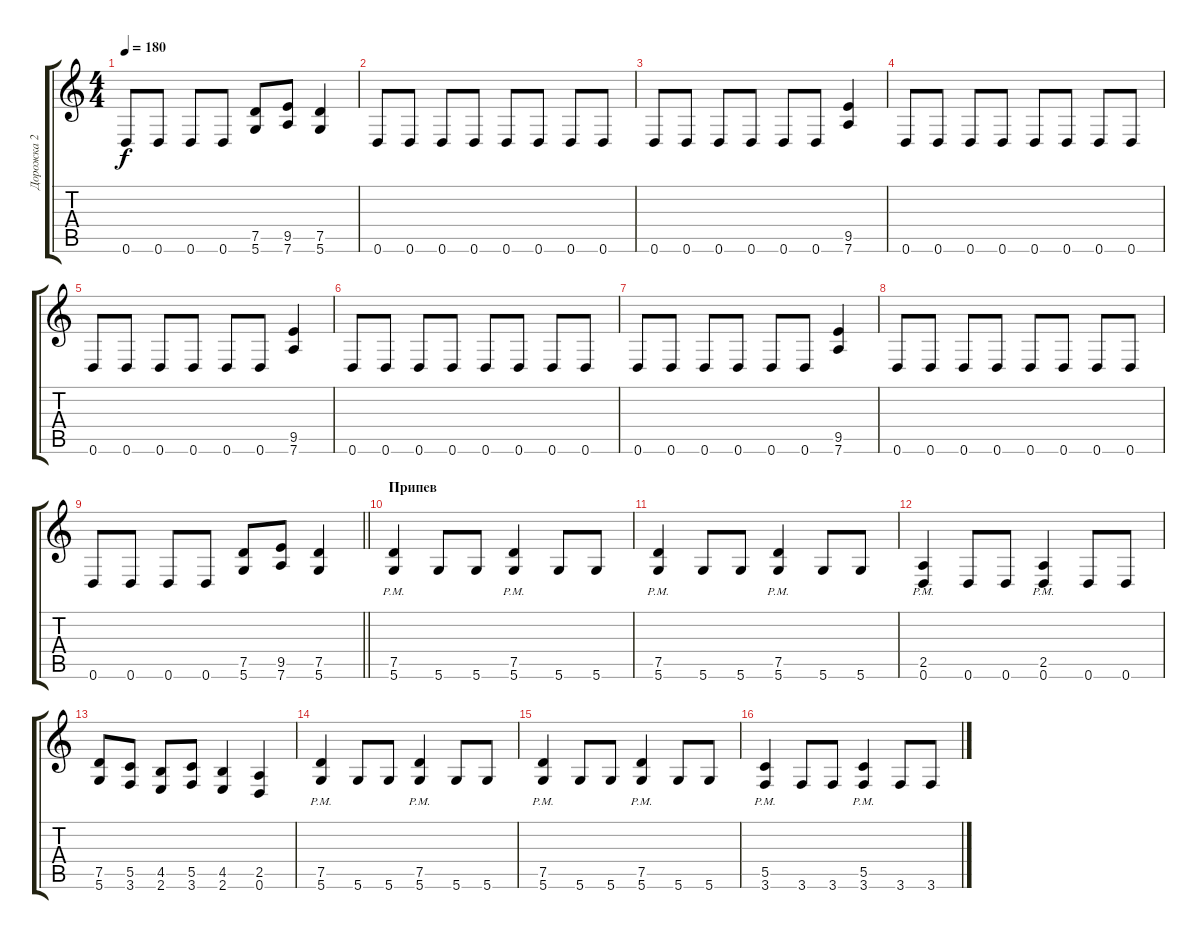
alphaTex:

\track ("Дорожка 2" "Дорожка 2") {instrument distortionguitar}
\staff {score tabs}
\tuning (D4 A3 F3 C3 G2 D2) {hide}
\ts (4 4)
\tempo 180
\clef g2
\ks c
0.6.8{dy f} 0.6.8 0.6.8 0.6.8 (7.5 5.6).8 (9.5 7.6).8 (7.5 5.6).4 |
0.6.8 0.6.8 0.6.8 0.6.8 0.6.8 0.6.8 0.6.8 0.6.8 |
0.6.8 0.6.8 0.6.8 0.6.8 0.6.8 0.6.8 (9.5 7.6).4 |
0.6.8 0.6.8 0.6.8 0.6.8 0.6.8 0.6.8 0.6.8 0.6.8 |
0.6.8 0.6.8 0.6.8 0.6.8 0.6.8 0.6.8 (9.5 7.6).4 |
0.6.8 0.6.8 0.6.8 0.6.8 0.6.8 0.6.8 0.6.8 0.6.8 |
0.6.8 0.6.8 0.6.8 0.6.8 0.6.8 0.6.8 (9.5 7.6).4 |
0.6.8 0.6.8 0.6.8 0.6.8 0.6.8 0.6.8 0.6.8 0.6.8 |
\barLineRight lightlight
0.6.8 0.6.8 0.6.8 0.6.8 (7.5 5.6).8 (9.5 7.6).8 (7.5 5.6).4 |
\section ("" "Припев")
(7.5{pm} 5.6{pm}).4 5.6.8 5.6.8 (7.5{pm} 5.6{pm}).4 5.6.8 5.6.8 |
(7.5{pm} 5.6{pm}).4 5.6.8 5.6.8 (7.5{pm} 5.6{pm}).4 5.6.8 5.6.8 |
(2.5{pm} 0.6{pm}).4 0.6.8 0.6.8 (2.5{pm} 0.6{pm}).4 0.6.8 0.6.8 |
(7.5 5.6).8 (5.5 3.6).8 (4.5 2.6).8 (5.5 3.6).8 (4.5 2.6).4 (2.5 0.6).4 |
(7.5{pm} 5.6{pm}).4 5.6.8 5.6.8 (7.5{pm} 5.6{pm}).4 5.6.8 5.6.8 |
(7.5{pm} 5.6{pm}).4 5.6.8 5.6.8 (7.5{pm} 5.6{pm}).4 5.6.8 5.6.8 |
(5.5{pm} 3.6{pm}).4 3.6.8 3.6.8 (5.5{pm} 3.6{pm}).4 3.6.8 3.6.8
